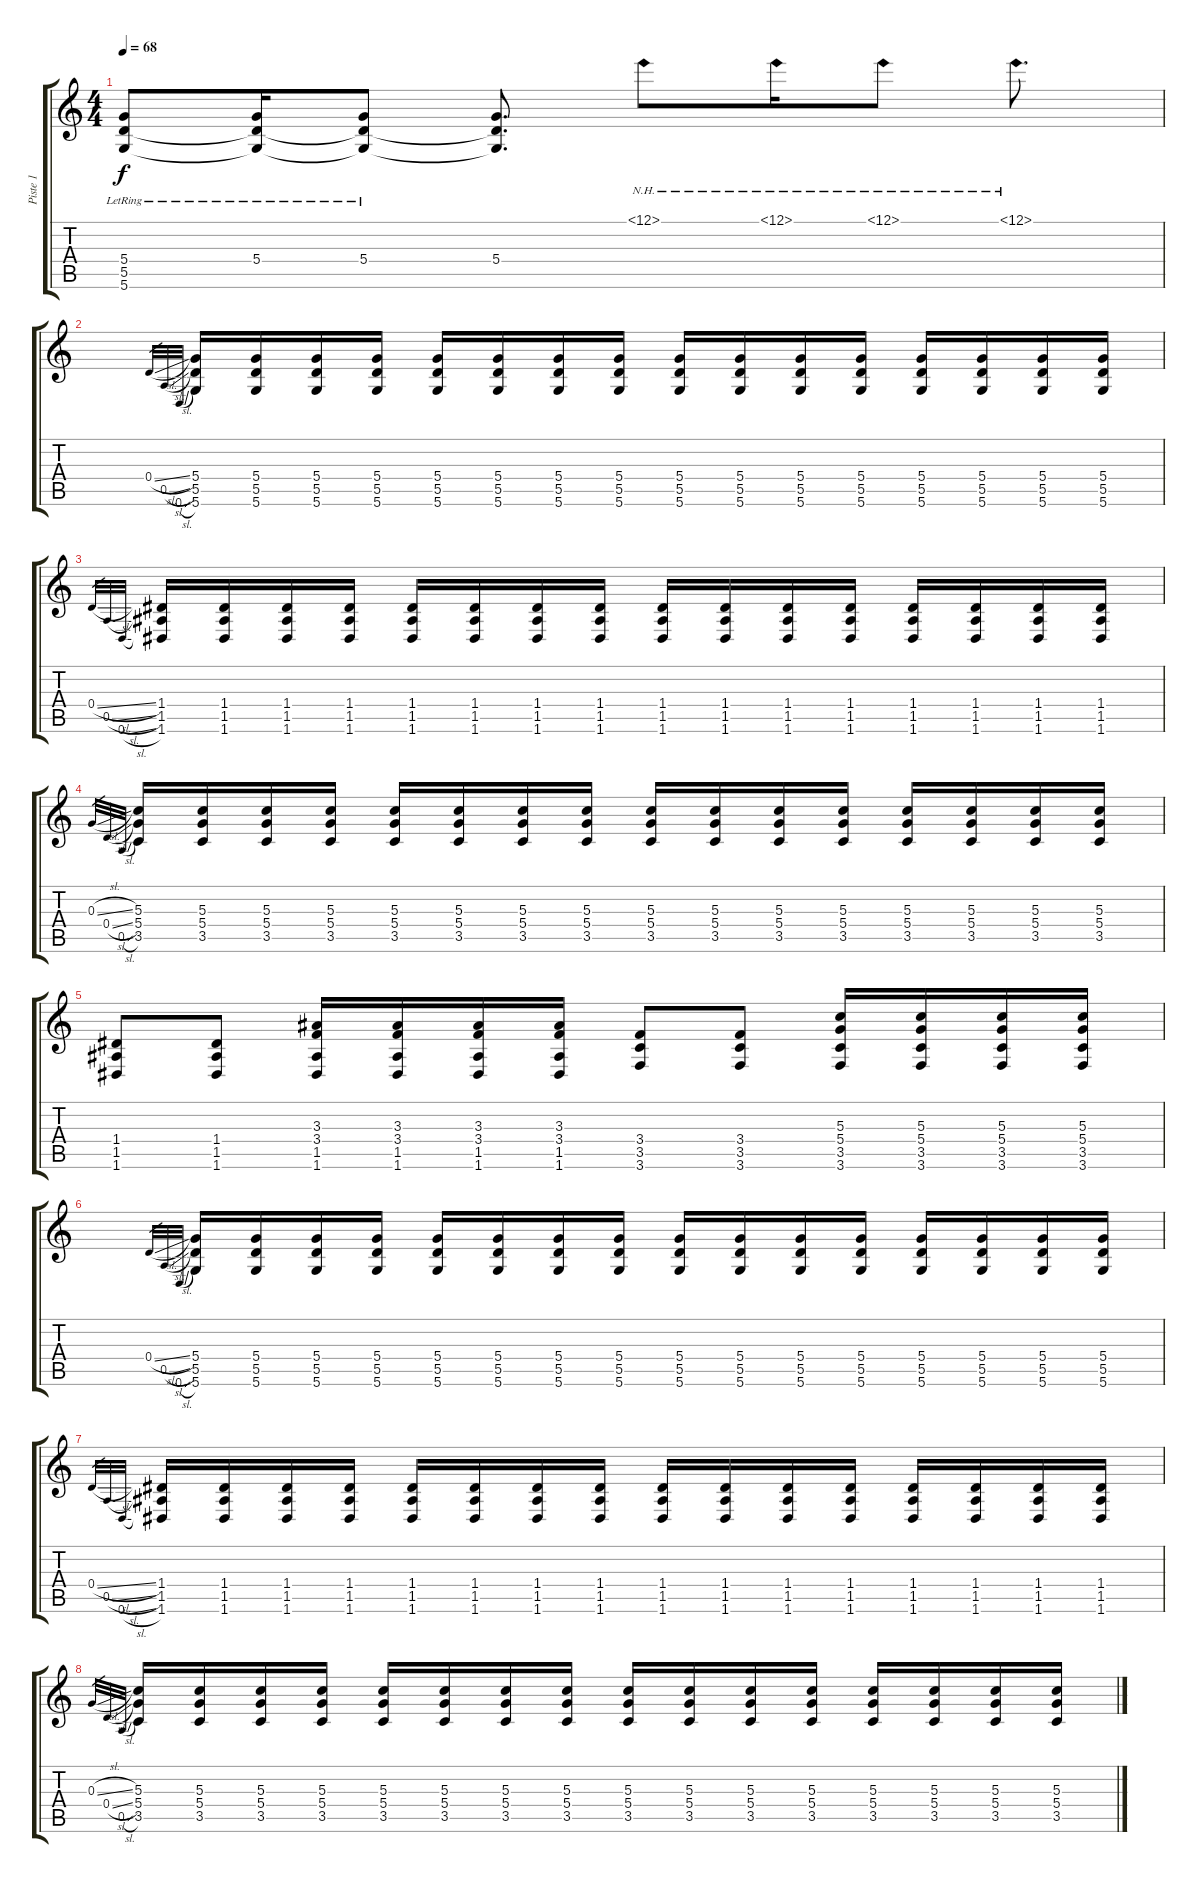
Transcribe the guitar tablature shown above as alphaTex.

\track ("Piste 1" "Piste 1") {instrument overdrivenguitar}
\staff {score tabs}
\tuning (E4 B3 G3 D3 A2 D2) {hide}
\ts (4 4)
\tempo 68
\clef g2
\ks c
(5.4{lr} 5.5{t} 5.6{t}).8{dy f} (5.4{lr} 5.5{t} 5.6{t}).16 (5.4{lr} 5.5{t} 5.6{t}).8 (5.4 5.5{t} 5.6{t}).8{d} 12.1{nh}.8 12.1{nh}.16 12.1{nh}.8 12.1{nh}.8{d} |
0.4{sl}.32{gr} 0.5{sl}.32{gr} 0.6{sl}.32{gr} (5.4 5.5 5.6).16 (5.4 5.5 5.6).16 (5.4 5.5 5.6).16 (5.4 5.5 5.6).16 (5.4 5.5 5.6).16 (5.4 5.5 5.6).16 (5.4 5.5 5.6).16 (5.4 5.5 5.6).16 (5.4 5.5 5.6).16 (5.4 5.5 5.6).16 (5.4 5.5 5.6).16 (5.4 5.5 5.6).16 (5.4 5.5 5.6).16 (5.4 5.5 5.6).16 (5.4 5.5 5.6).16 (5.4 5.5 5.6).16 |
0.4{sl}.32{gr} 0.5{sl}.32{gr} 0.6{sl}.32{gr} (1.4 1.5 1.6).16 (1.4 1.5 1.6).16 (1.4 1.5 1.6).16 (1.4 1.5 1.6).16 (1.4 1.5 1.6).16 (1.4 1.5 1.6).16 (1.4 1.5 1.6).16 (1.4 1.5 1.6).16 (1.4 1.5 1.6).16 (1.4 1.5 1.6).16 (1.4 1.5 1.6).16 (1.4 1.5 1.6).16 (1.4 1.5 1.6).16 (1.4 1.5 1.6).16 (1.4 1.5 1.6).16 (1.4 1.5 1.6).16 |
0.3{sl}.32{gr} 0.4{sl}.32{gr} 0.5{sl}.32{gr} (5.3 5.4 3.5).16 (5.3 5.4 3.5).16 (5.3 5.4 3.5).16 (5.3 5.4 3.5).16 (5.3 5.4 3.5).16 (5.3 5.4 3.5).16 (5.3 5.4 3.5).16 (5.3 5.4 3.5).16 (5.3 5.4 3.5).16 (5.3 5.4 3.5).16 (5.3 5.4 3.5).16 (5.3 5.4 3.5).16 (5.3 5.4 3.5).16 (5.3 5.4 3.5).16 (5.3 5.4 3.5).16 (5.3 5.4 3.5).16 |
(1.4 1.5 1.6).8 (1.4 1.5 1.6).8 (3.3 3.4 1.5 1.6).16 (3.3 3.4 1.5 1.6).16 (3.3 3.4 1.5 1.6).16 (3.3 3.4 1.5 1.6).16 (3.4 3.5 3.6).8 (3.4 3.5 3.6).8 (5.3 5.4 3.5 3.6).16 (5.3 5.4 3.5 3.6).16 (5.3 5.4 3.5 3.6).16 (5.3 5.4 3.5 3.6).16 |
0.4{sl}.32{gr} 0.5{sl}.32{gr} 0.6{sl}.32{gr} (5.4 5.5 5.6).16 (5.4 5.5 5.6).16 (5.4 5.5 5.6).16 (5.4 5.5 5.6).16 (5.4 5.5 5.6).16 (5.4 5.5 5.6).16 (5.4 5.5 5.6).16 (5.4 5.5 5.6).16 (5.4 5.5 5.6).16 (5.4 5.5 5.6).16 (5.4 5.5 5.6).16 (5.4 5.5 5.6).16 (5.4 5.5 5.6).16 (5.4 5.5 5.6).16 (5.4 5.5 5.6).16 (5.4 5.5 5.6).16 |
0.4{sl}.32{gr} 0.5{sl}.32{gr} 0.6{sl}.32{gr} (1.4 1.5 1.6).16 (1.4 1.5 1.6).16 (1.4 1.5 1.6).16 (1.4 1.5 1.6).16 (1.4 1.5 1.6).16 (1.4 1.5 1.6).16 (1.4 1.5 1.6).16 (1.4 1.5 1.6).16 (1.4 1.5 1.6).16 (1.4 1.5 1.6).16 (1.4 1.5 1.6).16 (1.4 1.5 1.6).16 (1.4 1.5 1.6).16 (1.4 1.5 1.6).16 (1.4 1.5 1.6).16 (1.4 1.5 1.6).16 |
0.3{sl}.32{gr} 0.4{sl}.32{gr} 0.5{sl}.32{gr} (5.3 5.4 3.5).16 (5.3 5.4 3.5).16 (5.3 5.4 3.5).16 (5.3 5.4 3.5).16 (5.3 5.4 3.5).16 (5.3 5.4 3.5).16 (5.3 5.4 3.5).16 (5.3 5.4 3.5).16 (5.3 5.4 3.5).16 (5.3 5.4 3.5).16 (5.3 5.4 3.5).16 (5.3 5.4 3.5).16 (5.3 5.4 3.5).16 (5.3 5.4 3.5).16 (5.3 5.4 3.5).16 (5.3 5.4 3.5).16
